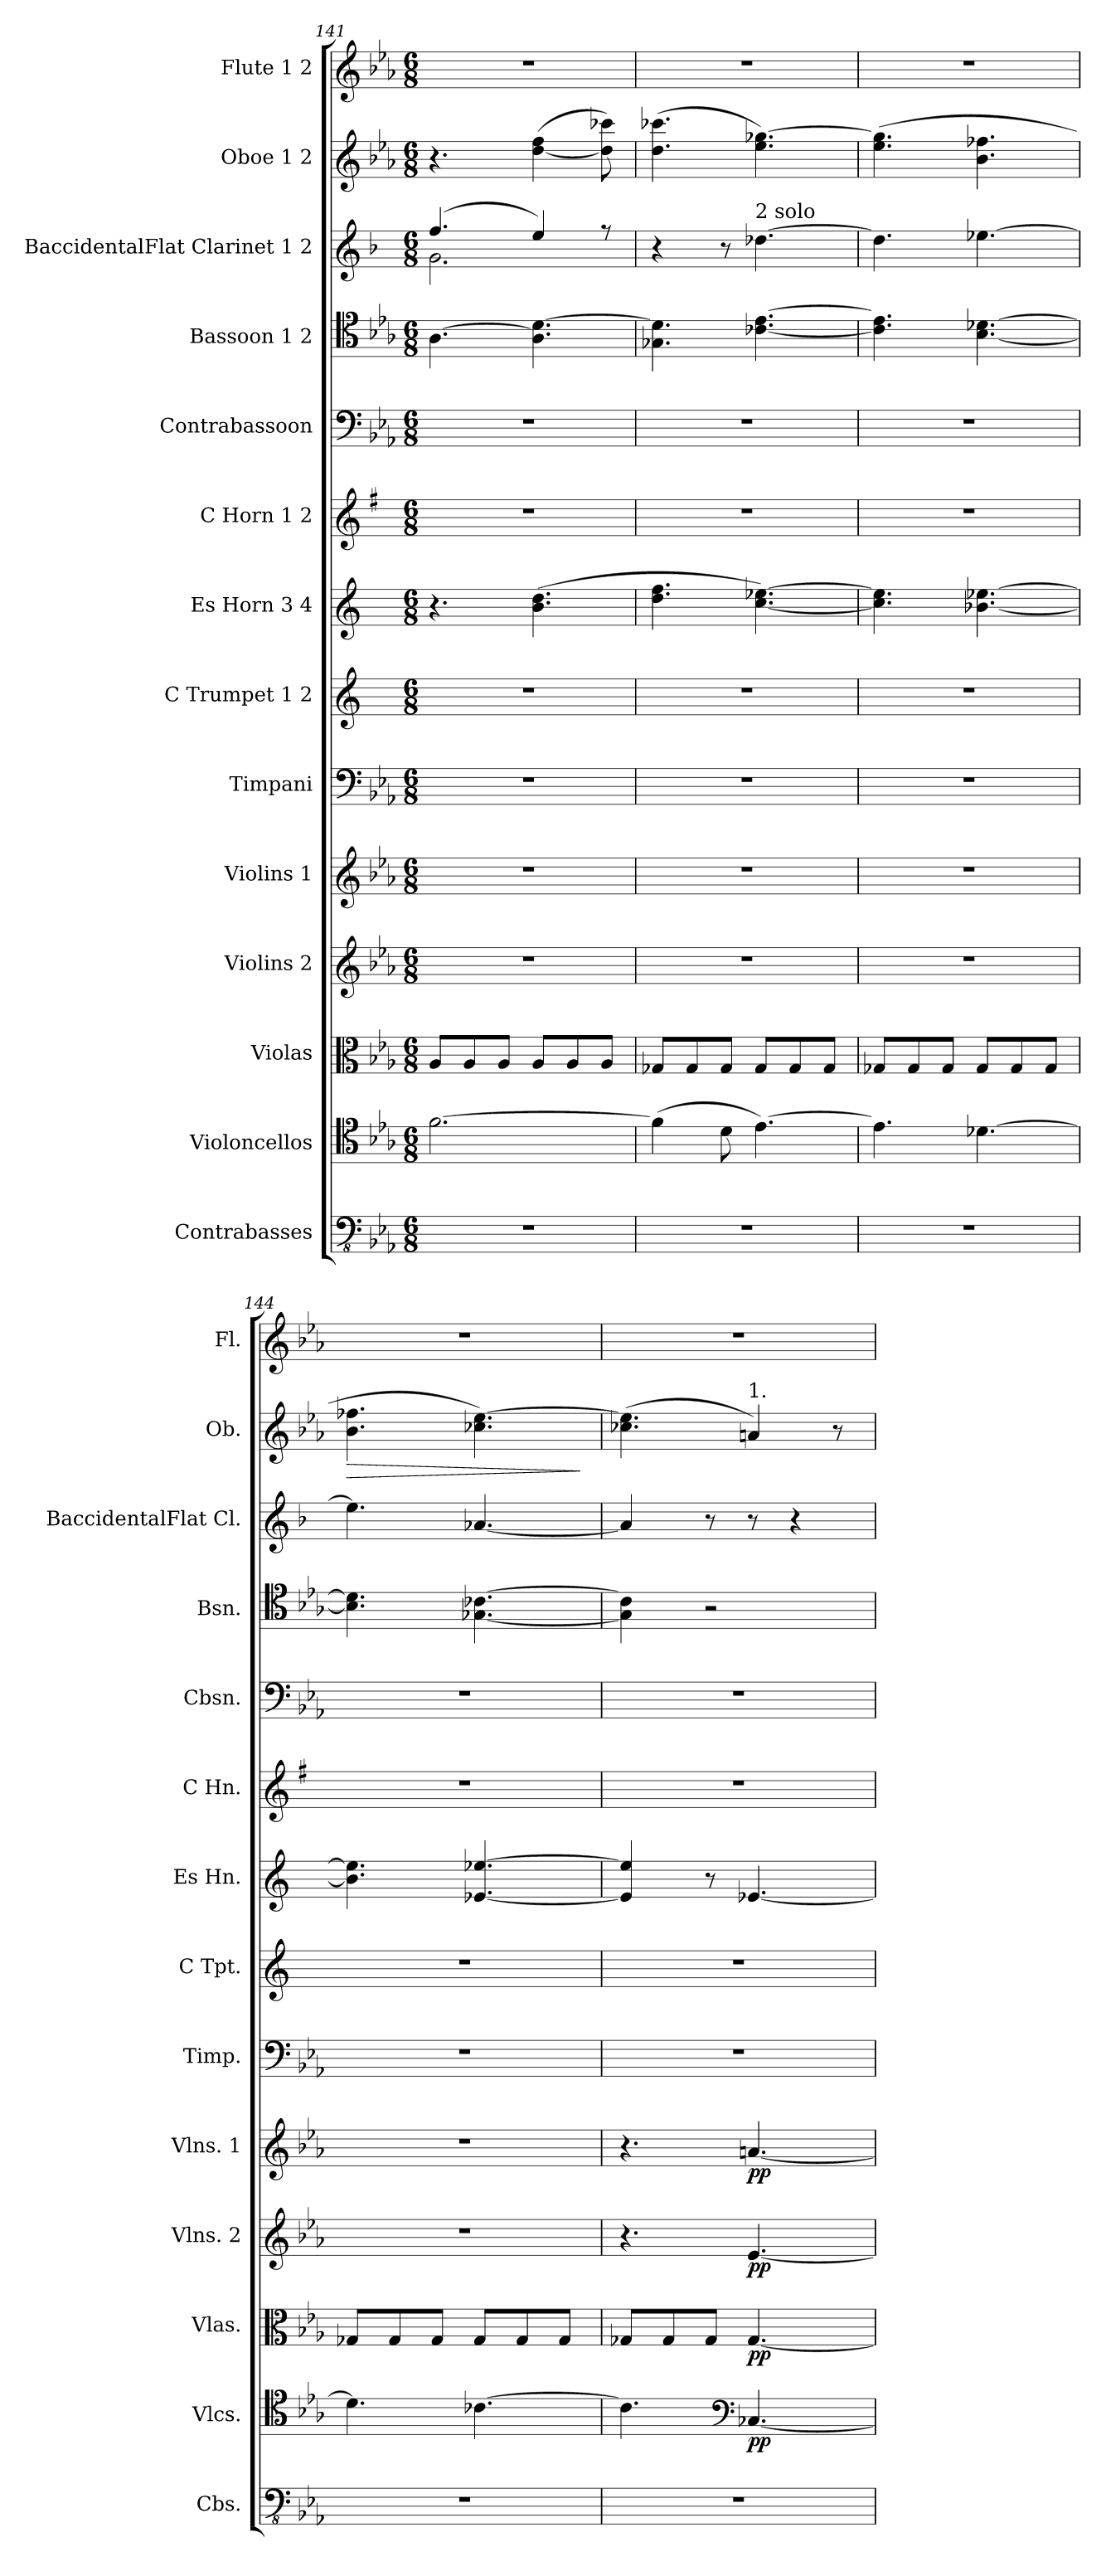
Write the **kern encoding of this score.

**kern	**kern	**dynam	**kern	**dynam	**kern	**dynam	**kern	**dynam	**kern	**kern	**kern	**kern	**kern	**kern	**kern	**kern	**dynam	**kern
*part14	*part13	*part13	*part12	*part12	*part11	*part11	*part10	*part10	*part9	*part8	*part7	*part6	*part5	*part4	*part3	*part2	*part2	*part1
*staff14	*staff13	*staff13	*staff12	*staff12	*staff11	*staff11	*staff10	*staff10	*staff9	*staff8	*staff7	*staff6	*staff5	*staff4	*staff3	*staff2	*staff2	*staff1
*I"Contrabasses	*I"Violoncellos	*	*I"Violas	*	*I"Violins 2	*	*I"Violins 1	*	*I"Timpani	*I"C Trumpet 1 2	*I"Es Horn 3 4	*I"C Horn 1 2	*I"Contrabassoon	*I"Bassoon 1 2	*I"BaccidentalFlat Clarinet 1 2	*I"Oboe 1 2	*	*I"Flute  1 2
*I'Cbs.	*I'Vlcs.	*	*I'Vlas.	*	*I'Vlns. 2	*	*I'Vlns. 1	*	*I'Timp.	*I'C Tpt.	*I'Es Hn.	*I'C Hn.	*I'Cbsn.	*I'Bsn.	*I'BaccidentalFlat Cl.	*I'Ob.	*	*I'Fl.
*clefFv4	*clefC4	*	*clefC3	*	*clefG2	*	*clefG2	*	*clefF4	*clefG2	*clefG2	*clefG2	*clefF4	*clefC4	*clefG2	*clefG2	*	*clefG2
*	*	*	*	*	*	*	*	*	*	*	*ITrd5c9	*ITrd4c7	*ITrd7c12	*	*ITrd1c2	*	*	*
*k[b-e-a-]	*k[b-e-a-]	*	*k[b-e-a-]	*	*k[b-e-a-]	*	*k[b-e-a-]	*	*k[b-e-a-]	*k[]	*k[b-e-a-]	*k[]	*k[b-e-a-]	*k[b-e-a-]	*k[b-e-a-]	*k[b-e-a-]	*	*k[b-e-a-]
*M6/8	*M6/8	*	*M6/8	*	*M6/8	*	*M6/8	*	*M6/8	*M6/8	*M6/8	*M6/8	*M6/8	*M6/8	*M6/8	*M6/8	*	*M6/8
=141	=141	=141	=141	=141	=141	=141	=141	=141	=141	=141	=141	=141	=141	=141	=141	=141	=141	=141
*	*	*	*	*	*	*	*	*	*	*	*	*	*	*	*^	*	*	*
2.r	[2.f\	.	8A-/L	.	2.r	.	2.r	.	2.r	2.r	4.r	2.r	2.r	[4.A-\	(4.ee-/	2.f\	4.r	.	2.r
.	.	.	8A-/	.	.	.	.	.	.	.	.	.	.	.	.	.	.	.	.
.	.	.	8A-/J	.	.	.	.	.	.	.	.	.	.	.	.	.	.	.	.
.	.	.	8A-/L	.	.	.	.	.	.	.	(4.d\ 4.f\	.	.	4.A-\] [4.d\	4dd/)	.	([4dd\ 4ff\	.	.
.	.	.	8A-/	.	.	.	.	.	.	.	.	.	.	.	.	.	.	.	.
.	.	.	8A-/J	.	.	.	.	.	.	.	.	.	.	.	8r	.	8dd\] 8ccc-X\)	.	.
*	*	*	*	*	*	*	*	*	*	*	*	*	*	*	*v	*v	*	*	*
=142	=142	=142	=142	=142	=142	=142	=142	=142	=142	=142	=142	=142	=142	=142	=142	=142	=142	=142
2.r	(4f\]	.	8G-X/L	.	2.r	.	2.r	.	2.r	2.r	4.f\ 4.a-\	2.r	2.r	4.G-X\ 4.d\]	4r	(4.dd\ 4.ccc-X\	.	2.r
.	.	.	8G-/	.	.	.	.	.	.	.	.	.	.	.	.	.	.	.
.	8d\	.	8G-/J	.	.	.	.	.	.	.	.	.	.	.	8r	.	.	.
!	!	!	!	!	!	!	!	!	!	!	!	!	!	!	!LO:TX:a:t=2 solo	!	!	!
.	[4.e-\)	.	8G-/L	.	.	.	.	.	.	.	[4.e-\ [4.g-X\)	.	.	[4.c-X\ [4.e-\	[4.cc-X\	4.ee-\ [4.gg-X\)	.	.
.	.	.	8G-/	.	.	.	.	.	.	.	.	.	.	.	.	.	.	.
.	.	.	8G-/J	.	.	.	.	.	.	.	.	.	.	.	.	.	.	.
=143	=143	=143	=143	=143	=143	=143	=143	=143	=143	=143	=143	=143	=143	=143	=143	=143	=143	=143
2.r	4.e-\]	.	8G-X/L	.	2.r	.	2.r	.	2.r	2.r	4.e-\] 4.g-\]	2.r	2.r	4.c-\] 4.e-\]	4.cc-\]	(4.ee-\ 4.gg-\]	.	2.r
.	.	.	8G-/	.	.	.	.	.	.	.	.	.	.	.	.	.	.	.
.	.	.	8G-/J	.	.	.	.	.	.	.	.	.	.	.	.	.	.	.
.	[4.d-X\	.	8G-/L	.	.	.	.	.	.	.	[4.d-X\ [4.g-X\	.	.	[4.B-\ [4.d-X\	[4.dd-X\	4.b-\ 4.ff-X\	.	.
.	.	.	8G-/	.	.	.	.	.	.	.	.	.	.	.	.	.	.	.
.	.	.	8G-/J	.	.	.	.	.	.	.	.	.	.	.	.	.	.	.
!!LO:PB:g=z
=144	=144	=144	=144	=144	=144	=144	=144	=144	=144	=144	=144	=144	=144	=144	=144	=144	=144	=144
!	!	!	!	!	!	!	!	!	!	!	!	!	!	!	!	!	!LO:HP:b	!
2.r	4.d-\]	.	8G-X/L	.	2.r	.	2.r	.	2.r	2.r	4.d-\] 4.g-\]	2.r	2.r	4.B-\] 4.d-\]	4.dd-\]	4.b-\ 4.ff-X\	>	2.r
.	.	.	8G-/	.	.	.	.	.	.	.	.	.	.	.	.	.	.	.
.	.	.	8G-/J	.	.	.	.	.	.	.	.	.	.	.	.	.	.	.
.	[4.c-X\	.	8G-/L	.	.	.	.	.	.	.	[4.G-X/ [4.g-X/	.	.	[4.G-X\ [4.c-X\	[4.g-X/	4.cc-X\ [4.ee-\)	.	.
.	.	.	8G-/	.	.	.	.	.	.	.	.	.	.	.	.	.	.	.
.	.	.	8G-/J	.	.	.	.	.	.	.	.	.	.	.	.	.	.	.
.	.	.	.	.	.	.	.	.	.	.	.	.	.	.	.	.	]	.
=145	=145	=145	=145	=145	=145	=145	=145	=145	=145	=145	=145	=145	=145	=145	=145	=145	=145	=145
2.r	4.c-\]	.	8G-X/L	.	4.r	.	4.r	.	2.r	2.r	4G-/] 4g-/]	2.r	2.r	4G-\] 4c-\]	4g-/]	(4.cc-X\ 4.ee-\]	.	2.r
.	.	.	8G-/	.	.	.	.	.	.	.	.	.	.	.	.	.	.	.
.	.	.	8G-/J	.	.	.	.	.	.	.	8r	.	.	2r	8r	.	.	.
*	*clefF4	*	*	*	*	*	*	*	*	*	*	*	*	*	*	*	*	*
!	!	!	!	!	!	!	!	!	!	!	!	!	!	!	!	!LO:TX:a:t=1.	!	!
!	!	!LO:DY:b	!	!LO:DY:b	!	!LO:DY:b	!	!LO:DY:b	!	!	!	!	!	!	!	!	!	!
.	[4.C-X/	pp	[4.G-/	pp	[4.e-/	pp	[4.an/	pp	.	.	[4.G-X/	.	.	.	8r	4an/)	.	.
.	.	.	.	.	.	.	.	.	.	.	.	.	.	.	4r	.	.	.
.	.	.	.	.	.	.	.	.	.	.	.	.	.	.	.	8r	.	.
=	=	=	=	=	=	=	=	=	=	=	=	=	=	=	=	=	=	=
*-	*-	*-	*-	*-	*-	*-	*-	*-	*-	*-	*-	*-	*-	*-	*-	*-	*-	*-
